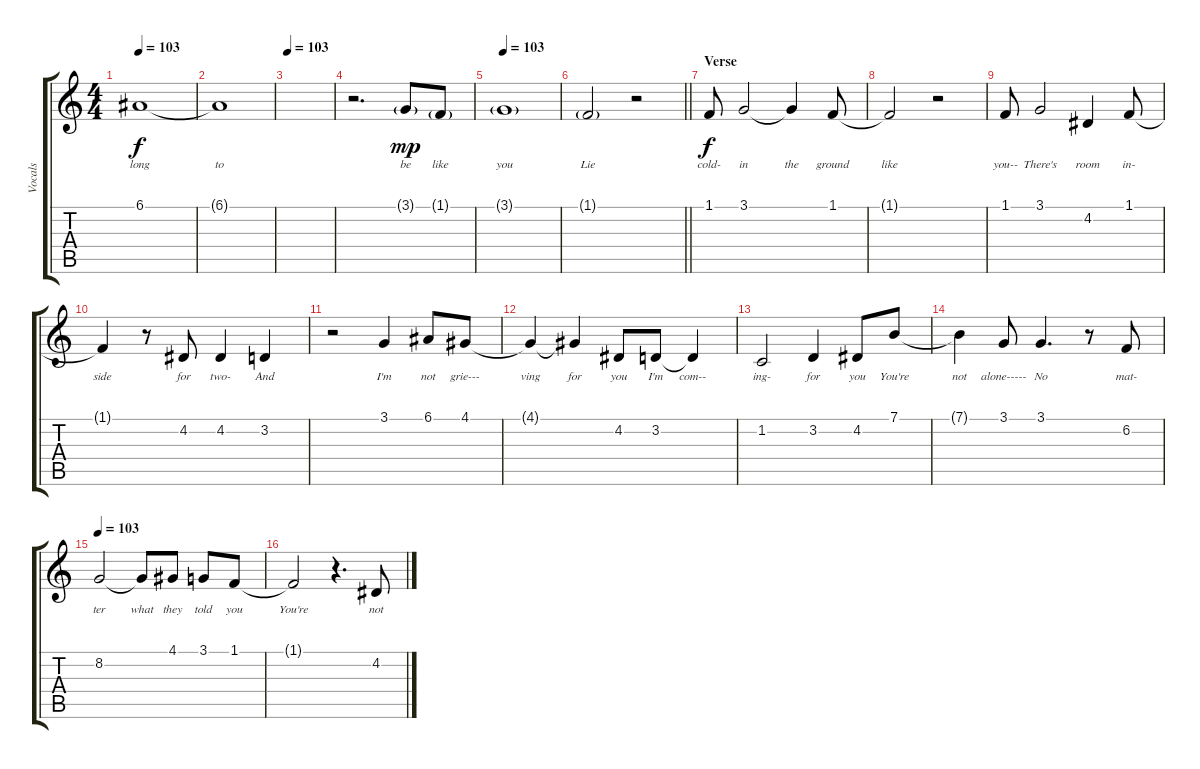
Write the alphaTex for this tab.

\track ("Vocals" "Vocals") {instrument flute}
\staff {score tabs}
\tuning (E4 B3 G3 D3 A2 E2) {hide}
\ts (4 4)
\tempo 103
\clef g2
\ks c
6.1.1{lyrics (0 "long") lyrics (1 "") lyrics (2 "") lyrics (3 "") lyrics (4 "") dy f} |
6.1{t}.1{lyrics (0 "to") lyrics (1 "") lyrics (2 "") lyrics (3 "") lyrics (4 "")} |
\tempo 100
\tempo 103
|
r.2{d} 3.1{g}.8{lyrics (0 "be") lyrics (1 "") lyrics (2 "") lyrics (3 "") lyrics (4 "") dy mp} 1.1{g}.8{lyrics (0 "like") lyrics (1 "") lyrics (2 "") lyrics (3 "") lyrics (4 "")} |
\tempo 103
3.1{g}.1{lyrics (0 "you") lyrics (1 "") lyrics (2 "") lyrics (3 "") lyrics (4 "")} |
\barLineRight lightlight
1.1{g}.2{lyrics (0 "Lie") lyrics (1 "") lyrics (2 "") lyrics (3 "") lyrics (4 "")} r.2 |
\section ("" "Verse")
1.1.8{lyrics (0 "cold-") lyrics (1 "") lyrics (2 "") lyrics (3 "") lyrics (4 "") dy f} 3.1.2{lyrics (0 "in") lyrics (1 "") lyrics (2 "") lyrics (3 "") lyrics (4 "")} 3.1{t}.4{lyrics (0 "the") lyrics (1 "") lyrics (2 "") lyrics (3 "") lyrics (4 "")} 1.1.8{lyrics (0 "ground") lyrics (1 "") lyrics (2 "") lyrics (3 "") lyrics (4 "")} |
1.1{t}.2{lyrics (0 "like") lyrics (1 "") lyrics (2 "") lyrics (3 "") lyrics (4 "")} r.2 |
1.1.8{lyrics (0 "you--") lyrics (1 "") lyrics (2 "") lyrics (3 "") lyrics (4 "")} 3.1.2{lyrics (0 "There's") lyrics (1 "") lyrics (2 "") lyrics (3 "") lyrics (4 "")} 4.2.4{lyrics (0 "room") lyrics (1 "") lyrics (2 "") lyrics (3 "") lyrics (4 "")} 1.1.8{lyrics (0 "in-") lyrics (1 "") lyrics (2 "") lyrics (3 "") lyrics (4 "")} |
1.1{t}.4{lyrics (0 "side") lyrics (1 "") lyrics (2 "") lyrics (3 "") lyrics (4 "")} r.8 4.2.8{lyrics (0 "for") lyrics (1 "") lyrics (2 "") lyrics (3 "") lyrics (4 "")} 4.2.4{lyrics (0 "two-") lyrics (1 "") lyrics (2 "") lyrics (3 "") lyrics (4 "")} 3.2.4{lyrics (0 "And") lyrics (1 "") lyrics (2 "") lyrics (3 "") lyrics (4 "")} |
r.2 3.1.4{lyrics (0 "I'm") lyrics (1 "") lyrics (2 "") lyrics (3 "") lyrics (4 "")} 6.1.8{lyrics (0 "not") lyrics (1 "") lyrics (2 "") lyrics (3 "") lyrics (4 "")} 4.1.8{lyrics (0 "grie---") lyrics (1 "") lyrics (2 "") lyrics (3 "") lyrics (4 "")} |
4.1{t}.4{lyrics (0 "ving") lyrics (1 "") lyrics (2 "") lyrics (3 "") lyrics (4 "")} 4.1{t}.4{lyrics (0 "for") lyrics (1 "") lyrics (2 "") lyrics (3 "") lyrics (4 "")} 4.2.8{lyrics (0 "you") lyrics (1 "") lyrics (2 "") lyrics (3 "") lyrics (4 "")} 3.2.8{lyrics (0 "I'm") lyrics (1 "") lyrics (2 "") lyrics (3 "") lyrics (4 "")} 3.2{t}.4{lyrics (0 "com--") lyrics (1 "") lyrics (2 "") lyrics (3 "") lyrics (4 "")} |
1.2.2{lyrics (0 "ing-") lyrics (1 "") lyrics (2 "") lyrics (3 "") lyrics (4 "")} 3.2.4{lyrics (0 "for") lyrics (1 "") lyrics (2 "") lyrics (3 "") lyrics (4 "")} 4.2.8{lyrics (0 "you") lyrics (1 "") lyrics (2 "") lyrics (3 "") lyrics (4 "")} 7.1.8{lyrics (0 "You're") lyrics (1 "") lyrics (2 "") lyrics (3 "") lyrics (4 "")} |
7.1{t}.4{lyrics (0 "not") lyrics (1 "") lyrics (2 "") lyrics (3 "") lyrics (4 "")} 3.1.8{lyrics (0 "alone-----") lyrics (1 "") lyrics (2 "") lyrics (3 "") lyrics (4 "")} 3.1.4{d lyrics (0 "No") lyrics (1 "") lyrics (2 "") lyrics (3 "") lyrics (4 "")} r.8 6.2.8{lyrics (0 "mat-") lyrics (1 "") lyrics (2 "") lyrics (3 "") lyrics (4 "")} |
\tempo 103
8.2.2{lyrics (0 "ter") lyrics (1 "") lyrics (2 "") lyrics (3 "") lyrics (4 "")} 8.2{t}.8{lyrics (0 "what") lyrics (1 "") lyrics (2 "") lyrics (3 "") lyrics (4 "")} 4.1.8{lyrics (0 "they") lyrics (1 "") lyrics (2 "") lyrics (3 "") lyrics (4 "")} 3.1.8{lyrics (0 "told") lyrics (1 "") lyrics (2 "") lyrics (3 "") lyrics (4 "")} 1.1.8{lyrics (0 "you") lyrics (1 "") lyrics (2 "") lyrics (3 "") lyrics (4 "")} |
1.1{t}.2{lyrics (0 "You're") lyrics (1 "") lyrics (2 "") lyrics (3 "") lyrics (4 "")} r.4{d} 4.2.8{lyrics (0 "not") lyrics (1 "") lyrics (2 "") lyrics (3 "") lyrics (4 "")}
